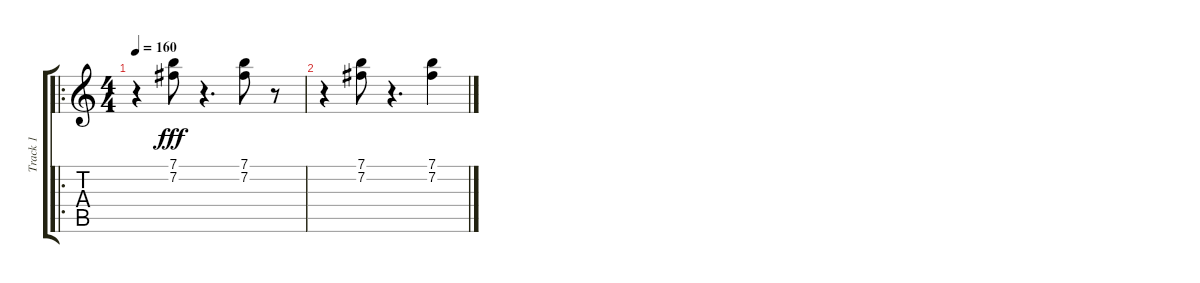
\track ("Track 1" "Track 1") {instrument electricguitarclean}
\staff {score tabs}
\tuning (E4 B3 G3 D3 A2 E2) {hide}
\ro
\ts (4 4)
\tempo 160
\clef g2
\ks c
r.4{dy f instrument electricguitarclean} (7.1 7.2).8{dy fff} r.4{d} (7.1 7.2).8 r.8 |
r.4 (7.1 7.2).8 r.4{d} (7.1 7.2).4
